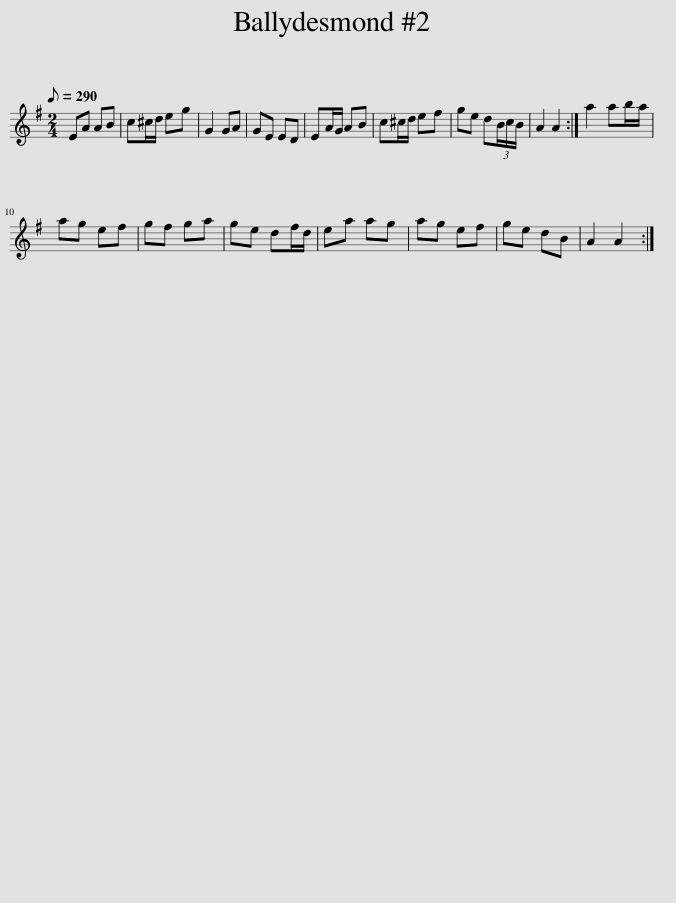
X:1
L:1/8
Q:1/8=290
M:2/4
I:linebreak $
K:G
V:1 treble
V:1
 EA AB | c^c/d/ eg | G2 GA | GE ED | EA/G/ AB | %5
 c^c/d/ ef | ge d(3B/c/B/ | A2 A2 :| a2 ab/a/ |$ ag ef | %10
 gf ga | ge df/d/ | ea ag | ag ef | ge dB | %15
 A2 A2 :| %16
